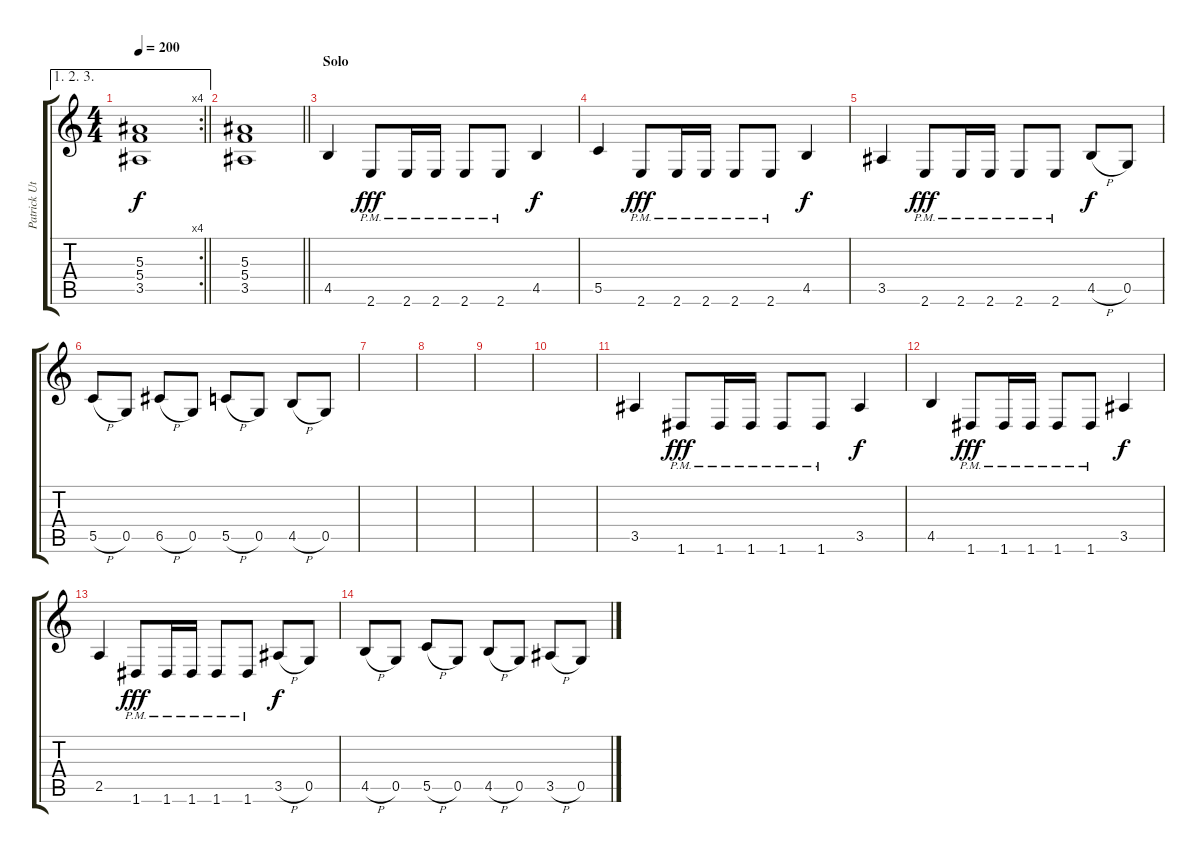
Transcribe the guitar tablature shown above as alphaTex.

\track ("Patrick Uterwijk" "Patrick Ut") {instrument distortionguitar}
\staff {score tabs}
\tuning (D4 A3 F3 C3 G2 D2) {hide}
\ae (1 2 3)
\rc 4
\ts (4 4)
\tempo 200
\clef g2
\barLineRight lightlight
\ks c
(5.3 5.4 3.5).1{dy f} |
\barLineRight lightlight
(5.3 5.4 3.5).1 |
\section ("" "Solo")
4.5.4 2.6{pm}.8{dy fff} 2.6{pm}.16 2.6{pm}.16 2.6{pm}.8 2.6{pm}.8 4.5.4{dy f} |
5.5.4 2.6{pm}.8{dy fff} 2.6{pm}.16 2.6{pm}.16 2.6{pm}.8 2.6{pm}.8 4.5.4{dy f} |
3.5.4 2.6{pm}.8{dy fff} 2.6{pm}.16 2.6{pm}.16 2.6{pm}.8 2.6{pm}.8 4.5{h}.8{dy f} 0.5.8 |
5.5{h}.8 0.5.8 6.5{h}.8 0.5.8 5.5{h}.8 0.5.8 4.5{h}.8 0.5.8 |
|
|
|
|
3.5.4 1.6{pm}.8{dy fff} 1.6{pm}.16 1.6{pm}.16 1.6{pm}.8 1.6{pm}.8 3.5.4{dy f} |
4.5.4 1.6{pm}.8{dy fff} 1.6{pm}.16 1.6{pm}.16 1.6{pm}.8 1.6{pm}.8 3.5.4{dy f} |
2.5.4 1.6{pm}.8{dy fff} 1.6{pm}.16 1.6{pm}.16 1.6{pm}.8 1.6{pm}.8 3.5{h}.8{dy f} 0.5.8 |
4.5{h}.8 0.5.8 5.5{h}.8 0.5.8 4.5{h}.8 0.5.8 3.5{h}.8 0.5.8
